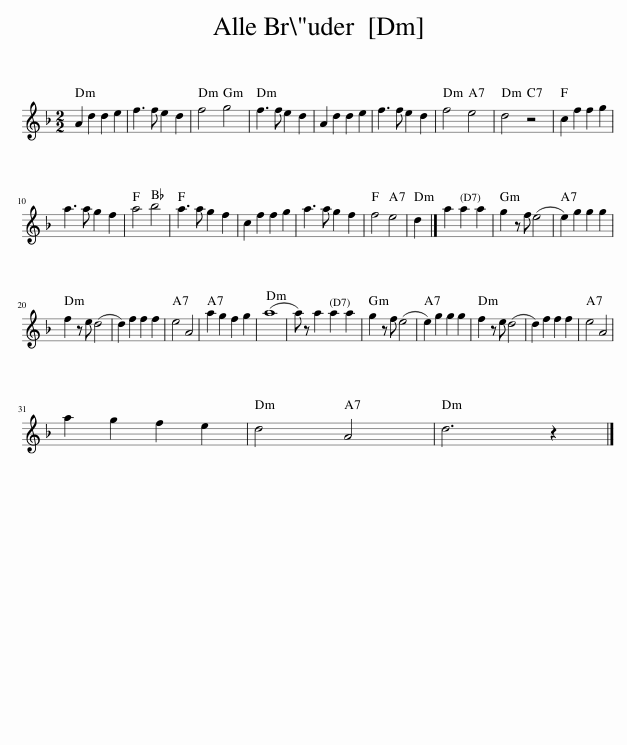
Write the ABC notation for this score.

X:1
L:1/8
M:2/2
I:linebreak $
K:Dmin
V:1 treble
V:1
 A2 d2 d2 e2 | f3 f e2 d2 | f4 g4 | f3 f e2 d2 | A2 d2 d2 e2 | %5
 f3 f e2 d2 | f4 e4 | d4 z4 | c2 f2 f2 g2 |$ a3 a g2 f2 | %10
 a4 b4 | a3 a g2 f2 | c2 f2 f2 g2 | a3 a g2 f2 | f4 e4 | %15
 d2 |] a2 a2 a2 | g2 z f (e4 | e2) g2 g2 g2 |$ f2 z e (d4 | %20
 d2) f2 f2 f2 | e4 A4 | a2 g2 f2 g2 | (a8 | a) z a2 a2 a2 | %25
 g2 z f (e4 | e2) g2 g2 g2 | f2 z e (d4 | d2) f2 f2 f2 | e4 A4 |$ %30
 a2 g2 f2 e2 | d4 A4 | d6 z2 |] %33
